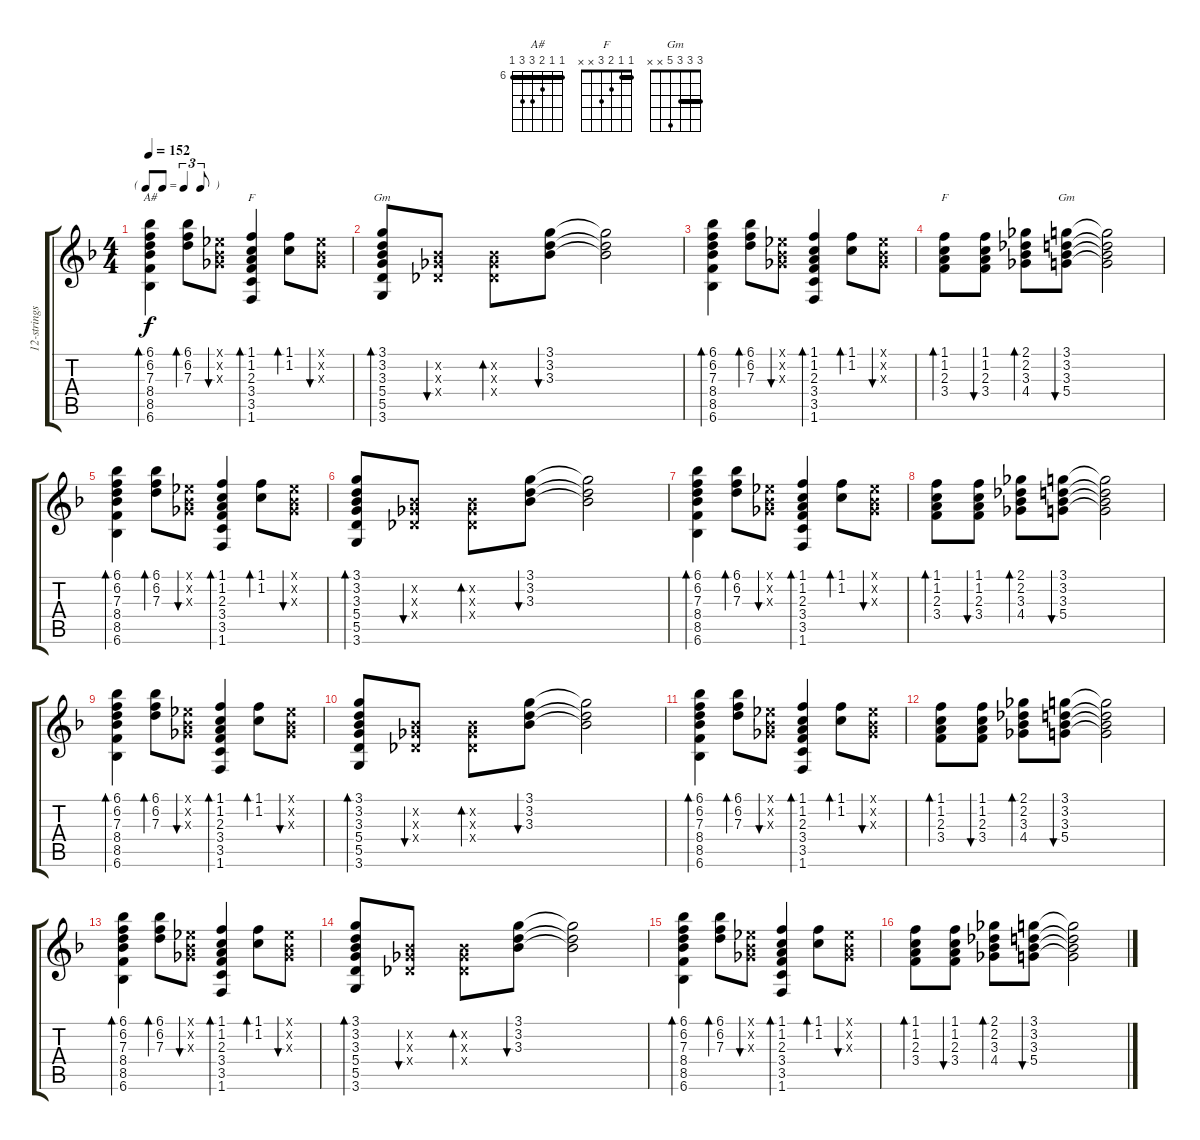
\track ("12-strings Guitar" "12-strings") {instrument acousticguitarsteel}
\staff {score tabs}
\tuning (E4 B3 G3 D3 A2 E2) {hide}
\chord ("A#" 6 6 7 8 8 6) {firstfret 6 barre 6}
\chord ("F" 1 1 2 3 3 1) {barre 1}
\chord ("Gm" 3 3 3 5 5 3) {barre 3}
\chord ("F" 1 1 2 3 x x) {barre 1}
\chord ("Gm" 3 3 3 5 x x) {barre 3}
\ts (4 4)
\tf triplet8th
\tempo 152
\clef g2
\ks f
(6.1 6.2 7.3 8.4 8.5 6.6).4{bd 30 ch "A#" dy f} (6.1 6.2 7.3).8{bd 30} (-1.1{x} -1.2{x} -1.3{x}).8{bu 30} (1.1 1.2 2.3 3.4 3.5 1.6).4{bd 30 ch "F"} (1.1 1.2).8{bd 30} (-1.1{x} -1.2{x} -1.3{x}).8{bu 30} |
(3.1 3.2 3.3 5.4 5.5 3.6).8{bd 30 ch "Gm"} (-1.2{x} -1.3{x} -1.4{x}).8{bu 30} (-1.2{x} -1.3{x} -1.4{x}).8{bd 30} (3.1 3.2 3.3).8{bu 30} (3.1{t} 3.2{t} 3.3{t}).2 |
(6.1 6.2 7.3 8.4 8.5 6.6).4{bd 30} (6.1 6.2 7.3).8{bd 30} (-1.1{x} -1.2{x} -1.3{x}).8{bu 30} (1.1 1.2 2.3 3.4 3.5 1.6).4{bd 30} (1.1 1.2).8{bd 30} (-1.1{x} -1.2{x} -1.3{x}).8{bu 30} |
(1.1 1.2 2.3 3.4).8{bd 30 ch "F"} (1.1 1.2 2.3 3.4).8{bu 30} (2.1 2.2 3.3 4.4).8{bd 30} (3.1 3.2 3.3 5.4).8{bu 30 ch "Gm"} (3.1{t} 3.2{t} 3.3{t} 5.4{t}).2 |
(6.1 6.2 7.3 8.4 8.5 6.6).4{bd 30} (6.1 6.2 7.3).8{bd 30} (-1.1{x} -1.2{x} -1.3{x}).8{bu 30} (1.1 1.2 2.3 3.4 3.5 1.6).4{bd 30} (1.1 1.2).8{bd 30} (-1.1{x} -1.2{x} -1.3{x}).8{bu 30} |
(3.1 3.2 3.3 5.4 5.5 3.6).8{bd 30} (-1.2{x} -1.3{x} -1.4{x}).8{bu 30} (-1.2{x} -1.3{x} -1.4{x}).8{bd 30} (3.1 3.2 3.3).8{bu 30} (3.1{t} 3.2{t} 3.3{t}).2 |
(6.1 6.2 7.3 8.4 8.5 6.6).4{bd 30} (6.1 6.2 7.3).8{bd 30} (-1.1{x} -1.2{x} -1.3{x}).8{bu 30} (1.1 1.2 2.3 3.4 3.5 1.6).4{bd 30} (1.1 1.2).8{bd 30} (-1.1{x} -1.2{x} -1.3{x}).8{bu 30} |
(1.1 1.2 2.3 3.4).8{bd 30} (1.1 1.2 2.3 3.4).8{bu 30} (2.1 2.2 3.3 4.4).8{bd 30} (3.1 3.2 3.3 5.4).8{bu 30} (3.1{t} 3.2{t} 3.3{t} 5.4{t}).2 |
(6.1 6.2 7.3 8.4 8.5 6.6).4{bd 30} (6.1 6.2 7.3).8{bd 30} (-1.1{x} -1.2{x} -1.3{x}).8{bu 30} (1.1 1.2 2.3 3.4 3.5 1.6).4{bd 30} (1.1 1.2).8{bd 30} (-1.1{x} -1.2{x} -1.3{x}).8{bu 30} |
(3.1 3.2 3.3 5.4 5.5 3.6).8{bd 30} (-1.2{x} -1.3{x} -1.4{x}).8{bu 30} (-1.2{x} -1.3{x} -1.4{x}).8{bd 30} (3.1 3.2 3.3).8{bu 30} (3.1{t} 3.2{t} 3.3{t}).2 |
(6.1 6.2 7.3 8.4 8.5 6.6).4{bd 30} (6.1 6.2 7.3).8{bd 30} (-1.1{x} -1.2{x} -1.3{x}).8{bu 30} (1.1 1.2 2.3 3.4 3.5 1.6).4{bd 30} (1.1 1.2).8{bd 30} (-1.1{x} -1.2{x} -1.3{x}).8{bu 30} |
(1.1 1.2 2.3 3.4).8{bd 30} (1.1 1.2 2.3 3.4).8{bu 30} (2.1 2.2 3.3 4.4).8{bd 30} (3.1 3.2 3.3 5.4).8{bu 30} (3.1{t} 3.2{t} 3.3{t} 5.4{t}).2 |
(6.1 6.2 7.3 8.4 8.5 6.6).4{bd 30} (6.1 6.2 7.3).8{bd 30} (-1.1{x} -1.2{x} -1.3{x}).8{bu 30} (1.1 1.2 2.3 3.4 3.5 1.6).4{bd 30} (1.1 1.2).8{bd 30} (-1.1{x} -1.2{x} -1.3{x}).8{bu 30} |
(3.1 3.2 3.3 5.4 5.5 3.6).8{bd 30} (-1.2{x} -1.3{x} -1.4{x}).8{bu 30} (-1.2{x} -1.3{x} -1.4{x}).8{bd 30} (3.1 3.2 3.3).8{bu 30} (3.1{t} 3.2{t} 3.3{t}).2 |
(6.1 6.2 7.3 8.4 8.5 6.6).4{bd 30} (6.1 6.2 7.3).8{bd 30} (-1.1{x} -1.2{x} -1.3{x}).8{bu 30} (1.1 1.2 2.3 3.4 3.5 1.6).4{bd 30} (1.1 1.2).8{bd 30} (-1.1{x} -1.2{x} -1.3{x}).8{bu 30} |
(1.1 1.2 2.3 3.4).8{bd 30} (1.1 1.2 2.3 3.4).8{bu 30} (2.1 2.2 3.3 4.4).8{bd 30} (3.1 3.2 3.3 5.4).8{bu 30} (3.1{t} 3.2{t} 3.3{t} 5.4{t}).2
